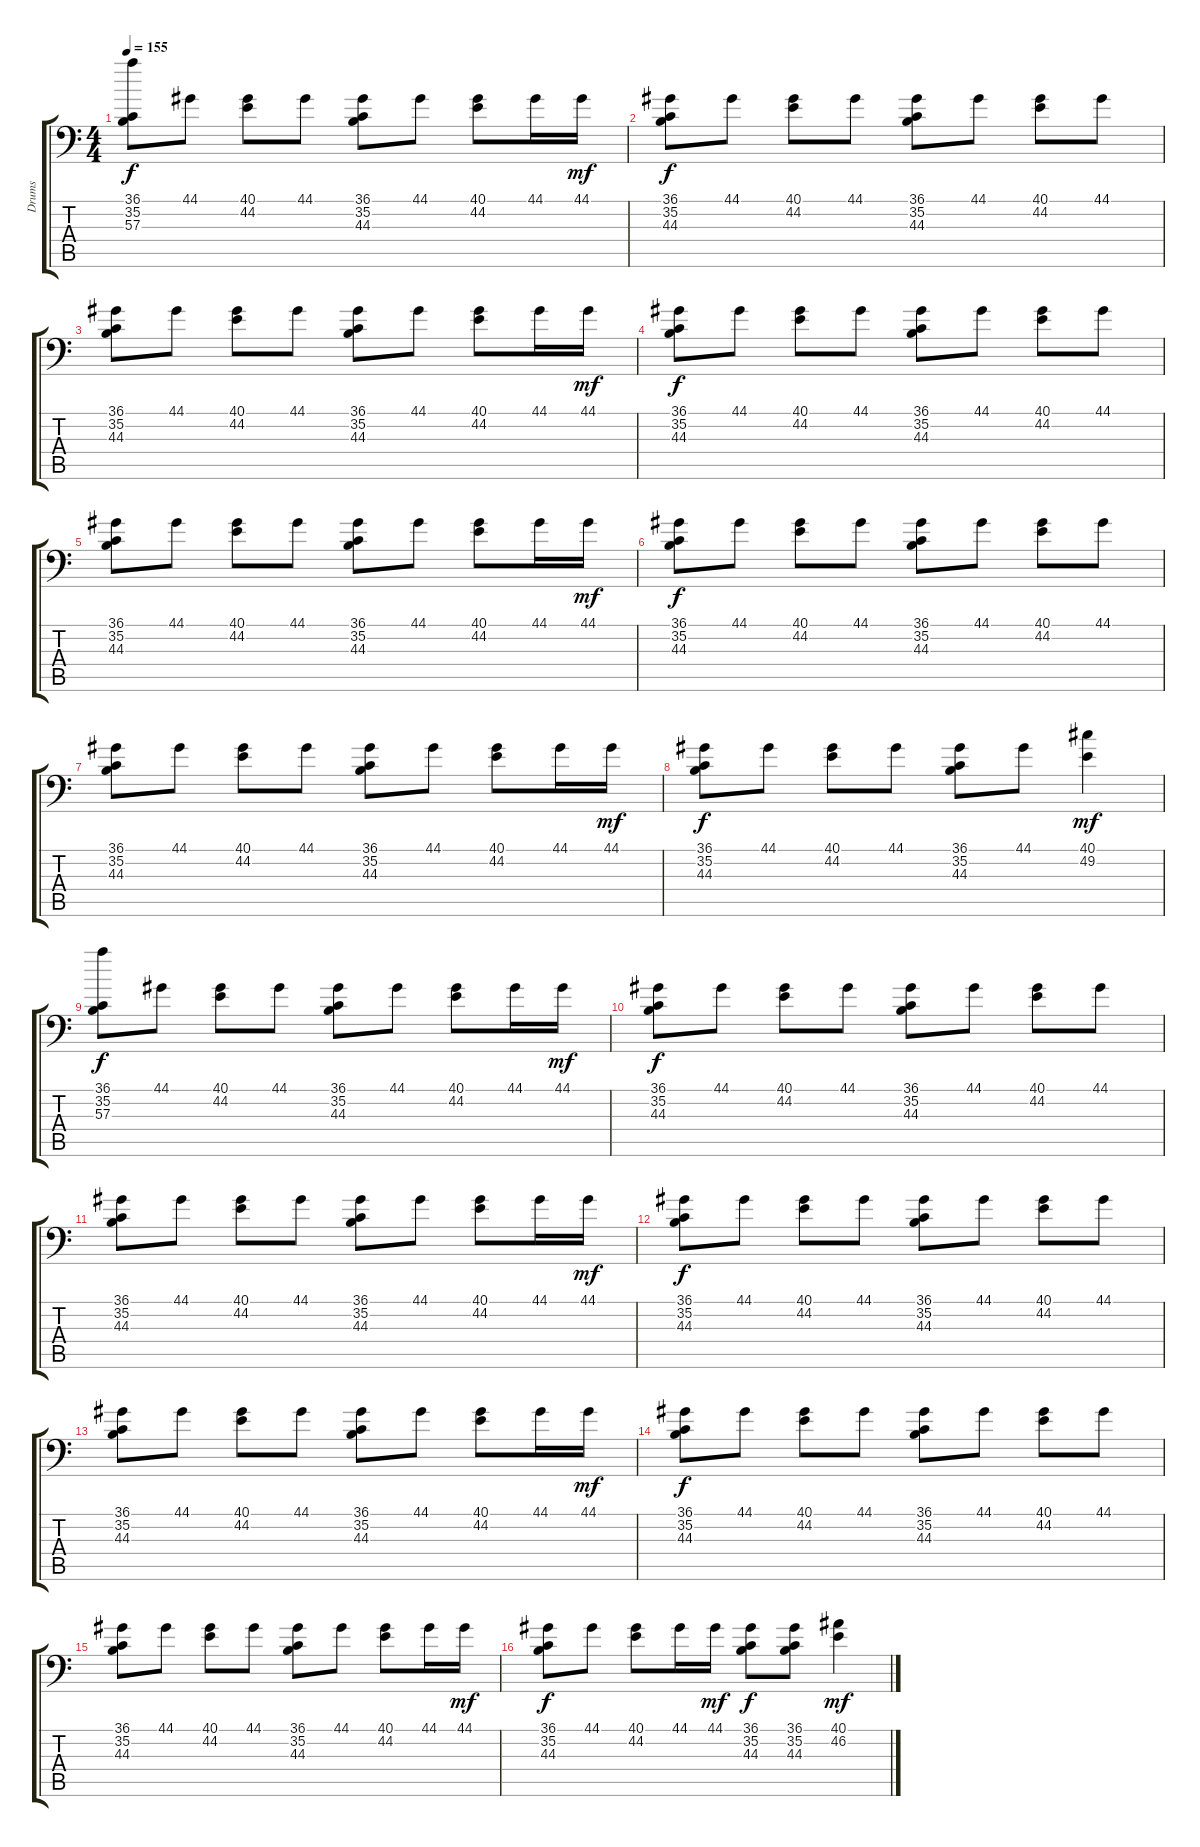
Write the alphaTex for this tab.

\track ("Drums" "Drums") {instrument acousticgrandpiano}
\staff {score tabs}
\tuning (C-1 C-1 C-1 C-1 C-1 C-1) {hide}
\ts (4 4)
\tempo 155
\clef f4
\ks c
(36.1 35.2 57.3).8{dy f} 44.1.8 (40.1 44.2).8 44.1.8 (36.1 35.2 44.3).8 44.1.8 (40.1 44.2).8 44.1.16 44.1.16{dy mf} |
(36.1 35.2 44.3).8{dy f} 44.1.8 (40.1 44.2).8 44.1.8 (36.1 35.2 44.3).8 44.1.8 (40.1 44.2).8 44.1.8 |
(36.1 35.2 44.3).8 44.1.8 (40.1 44.2).8 44.1.8 (36.1 35.2 44.3).8 44.1.8 (40.1 44.2).8 44.1.16 44.1.16{dy mf} |
(36.1 35.2 44.3).8{dy f} 44.1.8 (40.1 44.2).8 44.1.8 (36.1 35.2 44.3).8 44.1.8 (40.1 44.2).8 44.1.8 |
(36.1 35.2 44.3).8 44.1.8 (40.1 44.2).8 44.1.8 (36.1 35.2 44.3).8 44.1.8 (40.1 44.2).8 44.1.16 44.1.16{dy mf} |
(36.1 35.2 44.3).8{dy f} 44.1.8 (40.1 44.2).8 44.1.8 (36.1 35.2 44.3).8 44.1.8 (40.1 44.2).8 44.1.8 |
(36.1 35.2 44.3).8 44.1.8 (40.1 44.2).8 44.1.8 (36.1 35.2 44.3).8 44.1.8 (40.1 44.2).8 44.1.16 44.1.16{dy mf} |
(36.1 35.2 44.3).8{dy f} 44.1.8 (40.1 44.2).8 44.1.8 (36.1 35.2 44.3).8 44.1.8 (40.1 49.2).4{dy mf} |
(36.1 35.2 57.3).8{dy f} 44.1.8 (40.1 44.2).8 44.1.8 (36.1 35.2 44.3).8 44.1.8 (40.1 44.2).8 44.1.16 44.1.16{dy mf} |
(36.1 35.2 44.3).8{dy f} 44.1.8 (40.1 44.2).8 44.1.8 (36.1 35.2 44.3).8 44.1.8 (40.1 44.2).8 44.1.8 |
(36.1 35.2 44.3).8 44.1.8 (40.1 44.2).8 44.1.8 (36.1 35.2 44.3).8 44.1.8 (40.1 44.2).8 44.1.16 44.1.16{dy mf} |
(36.1 35.2 44.3).8{dy f} 44.1.8 (40.1 44.2).8 44.1.8 (36.1 35.2 44.3).8 44.1.8 (40.1 44.2).8 44.1.8 |
(36.1 35.2 44.3).8 44.1.8 (40.1 44.2).8 44.1.8 (36.1 35.2 44.3).8 44.1.8 (40.1 44.2).8 44.1.16 44.1.16{dy mf} |
(36.1 35.2 44.3).8{dy f} 44.1.8 (40.1 44.2).8 44.1.8 (36.1 35.2 44.3).8 44.1.8 (40.1 44.2).8 44.1.8 |
(36.1 35.2 44.3).8 44.1.8 (40.1 44.2).8 44.1.8 (36.1 35.2 44.3).8 44.1.8 (40.1 44.2).8 44.1.16 44.1.16{dy mf} |
(36.1 35.2 44.3).8{dy f} 44.1.8 (40.1 44.2).8 44.1.16 44.1.16{dy mf} (36.1 35.2 44.3).8{dy f} (36.1 35.2 44.3).8 (40.1 46.2).4{dy mf}
